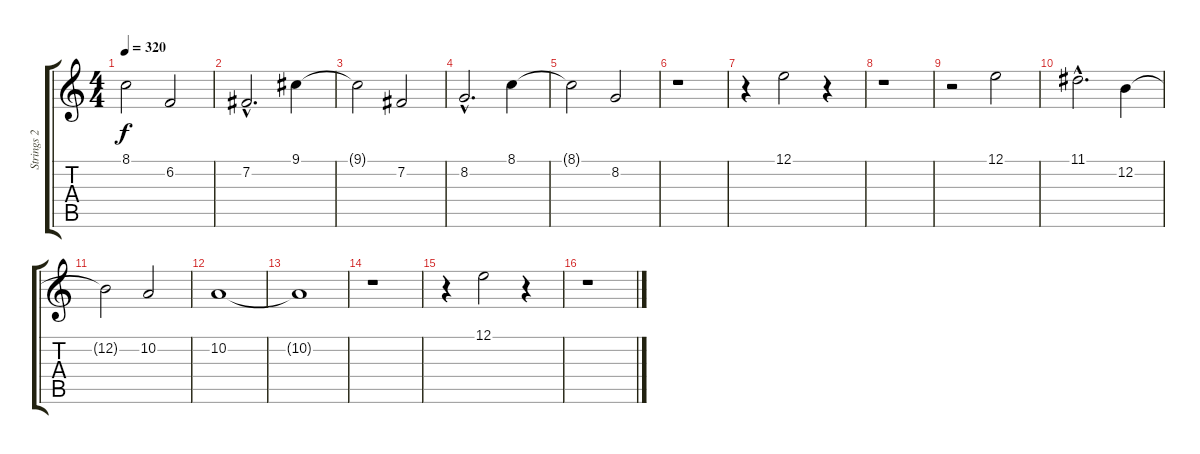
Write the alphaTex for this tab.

\track ("Strings 2" "Strings 2") {instrument stringensemble1}
\staff {score tabs}
\tuning (E4 B3 G3 D3 A2 E2) {hide}
\ts (4 4)
\tempo 320
\clef g2
\ks c
8.1{t}.2{dy f} 6.2.2 |
7.2{hac}.2{d} 9.1.4 |
9.1{t}.2 7.2.2 |
8.2{hac}.2{d} 8.1.4 |
8.1{t}.2 8.2.2 |
r.1 |
r.4 12.1.2 r.4 |
r.1 |
r.2 12.1.2 |
11.1{hac}.2{d} 12.2.4 |
12.2{t}.2 10.2.2 |
10.2.1 |
10.2{t}.1 |
r.1 |
r.4 12.1.2 r.4 |
r.1
